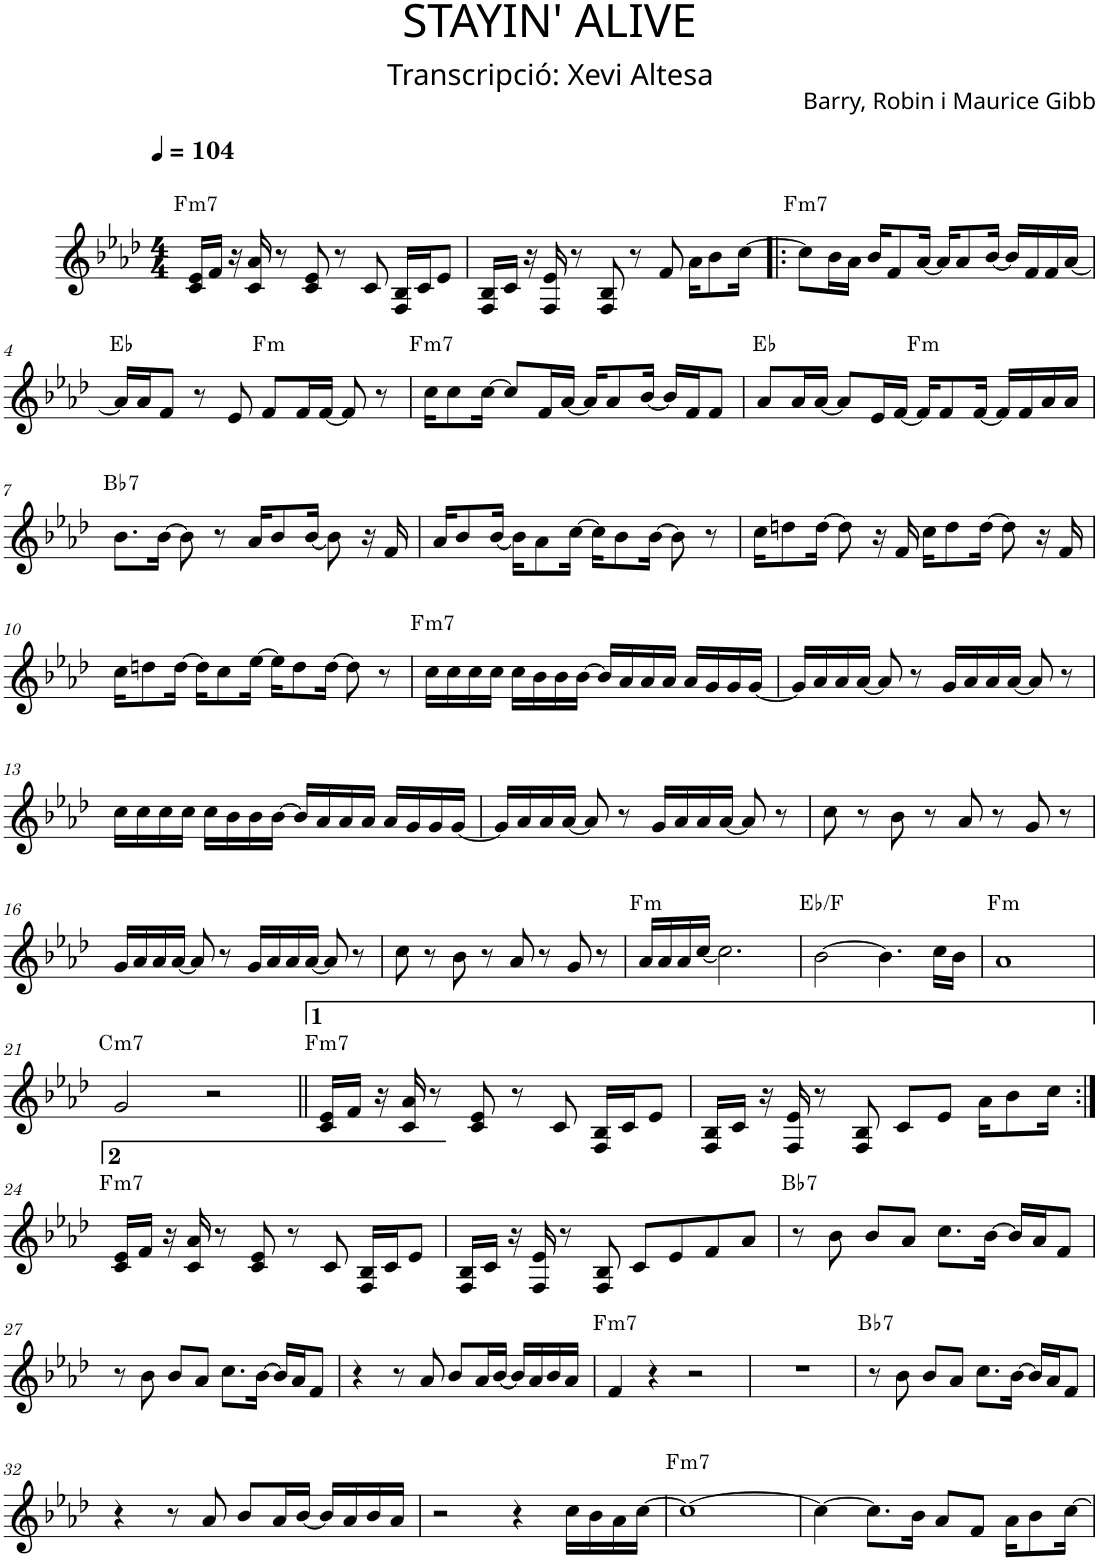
**kern	**harte
*part1	*part1
*staff1	*
*I"P1	*
*clefG2	*
*k[b-e-a-d-]	*
*f:	*
*M4/4	*
*MM104	*
=1	=1
!	!LO:H:kt=m7
16c/ 16e-/LL	F:min7
16f/JJ	.
16r	.
16c/ 16a-/	.
8r	.
8c/ 8e-/	.
8r	.
8c/	.
16F/ 16B-/LL	.
16c/J	.
8e-/J	.
=2	=2
16F/ 16B-/LL	.
16c/JJ	.
16r	.
16F/ 16e-/	.
8r	.
8F/ 8B-/	.
8r	.
8f/	.
16a-\KL	.
8b-\	.
[>16cc\Jk	.
=3!|:	=3!|:
!	!LO:H:kt=m7
8cc\L]	F:min7
16b-\L	.
16a-\JJ	.
16b-/KL	.
8f/	.
[<16a-/Jk	.
16a-/KL]	.
8a-/	.
[<16b-/Jk	.
16b-/LL]	.
16f/	.
16f/	.
[<16a-/JJ	.
!!LO:LB:g=z
=4	=4
16a-/LL]	Eb:maj
16a-/J	.
8f/J	.
8r	.
8e-/	.
!	!LO:H:kt=m
8f/L	F:min
16f/L	.
[<16f/JJ	.
8f/]	.
8r	.
=5	=5
!	!LO:H:kt=m7
16cc\KL	F:min7
8cc\	.
[>16cc\Jk	.
8cc/L]	.
16f/L	.
[<16a-/JJ	.
16a-/KL]	.
8a-/	.
[<16b-/Jk	.
16b-/LL]	.
16f/J	.
8f/J	.
=6	=6
8a-/L	Eb:maj
16a-/L	.
[<16a-/JJ	.
8a-/L]	.
16e-/L	.
[<16f/JJ	.
!	!LO:H:kt=m
16f/KL]	F:min
8f/	.
[<16f/Jk	.
16f/LL]	.
16f/	.
16a-/	.
16a-/JJ	.
!!LO:LB:g=z
=7	=7
!	!LO:H:kt=7
8.b-\L	Bb:7
[>16b-\Jk	.
8b-\]	.
8r	.
16a-/KL	.
8b-/	.
[<16b-/Jk	.
8b-\]	.
16r	.
16f/	.
=8	=8
16a-/KL	.
8b-/	.
[<16b-/Jk	.
16b-\KL]	.
8a-\	.
[>16cc\Jk	.
16cc\KL]	.
8b-\	.
[>16b-\Jk	.
8b-\]	.
8r	.
=9	=9
16cc\KL	.
8ddn\	.
[>16dd\Jk	.
8dd\]	.
16r	.
16f/	.
16cc\KL	.
8dd\	.
[>16dd\Jk	.
8dd\]	.
16r	.
16f/	.
!!LO:LB:g=z
=10	=10
16cc\KL	.
8ddn\	.
[>16dd\Jk	.
16dd\KL]	.
8cc\	.
[>16ee-\Jk	.
16ee-\KL]	.
8dd\	.
[>16dd\Jk	.
8dd\]	.
8r	.
=11	=11
!	!LO:H:kt=m7
16cc\LL	F:min7
16cc\	.
16cc\	.
16cc\JJ	.
16cc\LL	.
16b-\	.
16b-\	.
[>16b-\JJ	.
16b-/LL]	.
16a-/	.
16a-/	.
16a-/JJ	.
16a-/LL	.
16g/	.
16g/	.
[<16g/JJ	.
=12	=12
16g/LL]	.
16a-/	.
16a-/	.
[<16a-/JJ	.
8a-/]	.
8r	.
16g/LL	.
16a-/	.
16a-/	.
[<16a-/JJ	.
8a-/]	.
8r	.
!!LO:LB:g=z
=13	=13
16cc\LL	.
16cc\	.
16cc\	.
16cc\JJ	.
16cc\LL	.
16b-\	.
16b-\	.
[>16b-\JJ	.
16b-/LL]	.
16a-/	.
16a-/	.
16a-/JJ	.
16a-/LL	.
16g/	.
16g/	.
[<16g/JJ	.
=14	=14
16g/LL]	.
16a-/	.
16a-/	.
[<16a-/JJ	.
8a-/]	.
8r	.
16g/LL	.
16a-/	.
16a-/	.
[<16a-/JJ	.
8a-/]	.
8r	.
=15	=15
8cc\	.
8r	.
8b-\	.
8r	.
8a-/	.
8r	.
8g/	.
8r	.
!!LO:LB:g=z
=16	=16
16g/LL	.
16a-/	.
16a-/	.
[<16a-/JJ	.
8a-/]	.
8r	.
16g/LL	.
16a-/	.
16a-/	.
[<16a-/JJ	.
8a-/]	.
8r	.
=17	=17
8cc\	.
8r	.
8b-\	.
8r	.
8a-/	.
8r	.
8g/	.
8r	.
=18	=18
!	!LO:H:kt=m
16a-/LL	F:min
16a-/	.
16a-/	.
[<16cc/JJ	.
2.cc\]	.
=19	=19
[>2b-\	Eb:maj/2
4.b-\]	.
16cc\LL	.
16b-\JJ	.
=20	=20
!	!LO:H:kt=m
1a-	F:min
!!LO:LB:g=z
=21	=21
!	!LO:H:kt=m7
2g/	C:min7
2r	.
=22||	=22||
!	!LO:H:kt=m7
16c/ 16e-/LL	F:min7
16f/JJ	.
16r	.
16c/ 16a-/	.
8r	.
8c/ 8e-/	.
8r	.
8c/	.
16F/ 16B-/LL	.
16c/J	.
8e-/J	.
=23	=23
16F/ 16B-/LL	.
16c/JJ	.
16r	.
16F/ 16e-/	.
8r	.
8F/ 8B-/	.
8c/L	.
8e-/J	.
16a-\KL	.
8b-\	.
16cc\Jk	.
!!LO:LB:g=z
=24:|!	=24:|!
!	!LO:H:kt=m7
16c/ 16e-/LL	F:min7
16f/JJ	.
16r	.
16c/ 16a-/	.
8r	.
8c/ 8e-/	.
8r	.
8c/	.
16F/ 16B-/LL	.
16c/J	.
8e-/J	.
=25	=25
16F/ 16B-/LL	.
16c/JJ	.
16r	.
16F/ 16e-/	.
8r	.
8F/ 8B-/	.
8c/L	.
8e-/	.
8f/	.
8a-/J	.
=26	=26
!	!LO:H:kt=7
8r	Bb:7
8b-\	.
8b-/L	.
8a-/J	.
8.cc\L	.
[>16b-\Jk	.
16b-/LL]	.
16a-/J	.
8f/J	.
!!LO:LB:g=z
=27	=27
8r	.
8b-\	.
8b-/L	.
8a-/J	.
8.cc\L	.
[>16b-\Jk	.
16b-/LL]	.
16a-/J	.
8f/J	.
=28	=28
4r	.
8r	.
8a-/	.
8b-/L	.
16a-/L	.
[<16b-/JJ	.
16b-/LL]	.
16a-/	.
16b-/	.
16a-/JJ	.
=29	=29
!	!LO:H:kt=m7
4f/	F:min7
4r	.
2r	.
=30	=30
1r	.
=31	=31
!	!LO:H:kt=7
8r	Bb:7
8b-\	.
8b-/L	.
8a-/J	.
8.cc\L	.
[>16b-\Jk	.
16b-/LL]	.
16a-/J	.
8f/J	.
!!LO:LB:g=z
=32	=32
4r	.
8r	.
8a-/	.
8b-/L	.
16a-/L	.
[<16b-/JJ	.
16b-/LL]	.
16a-/	.
16b-/	.
16a-/JJ	.
=33	=33
2r	.
4r	.
16cc\LL	.
16b-\	.
16a-\	.
[>16cc\JJ	.
=34	=34
!	!LO:H:kt=m7
1cc_	F:min7
=35	=35
4cc\_	.
8.cc\L]	.
16b-\Jk	.
8a-/L	.
8f/J	.
16a-\KL	.
8b-\	.
[>16cc\Jk	.
=	=
*-	*-
